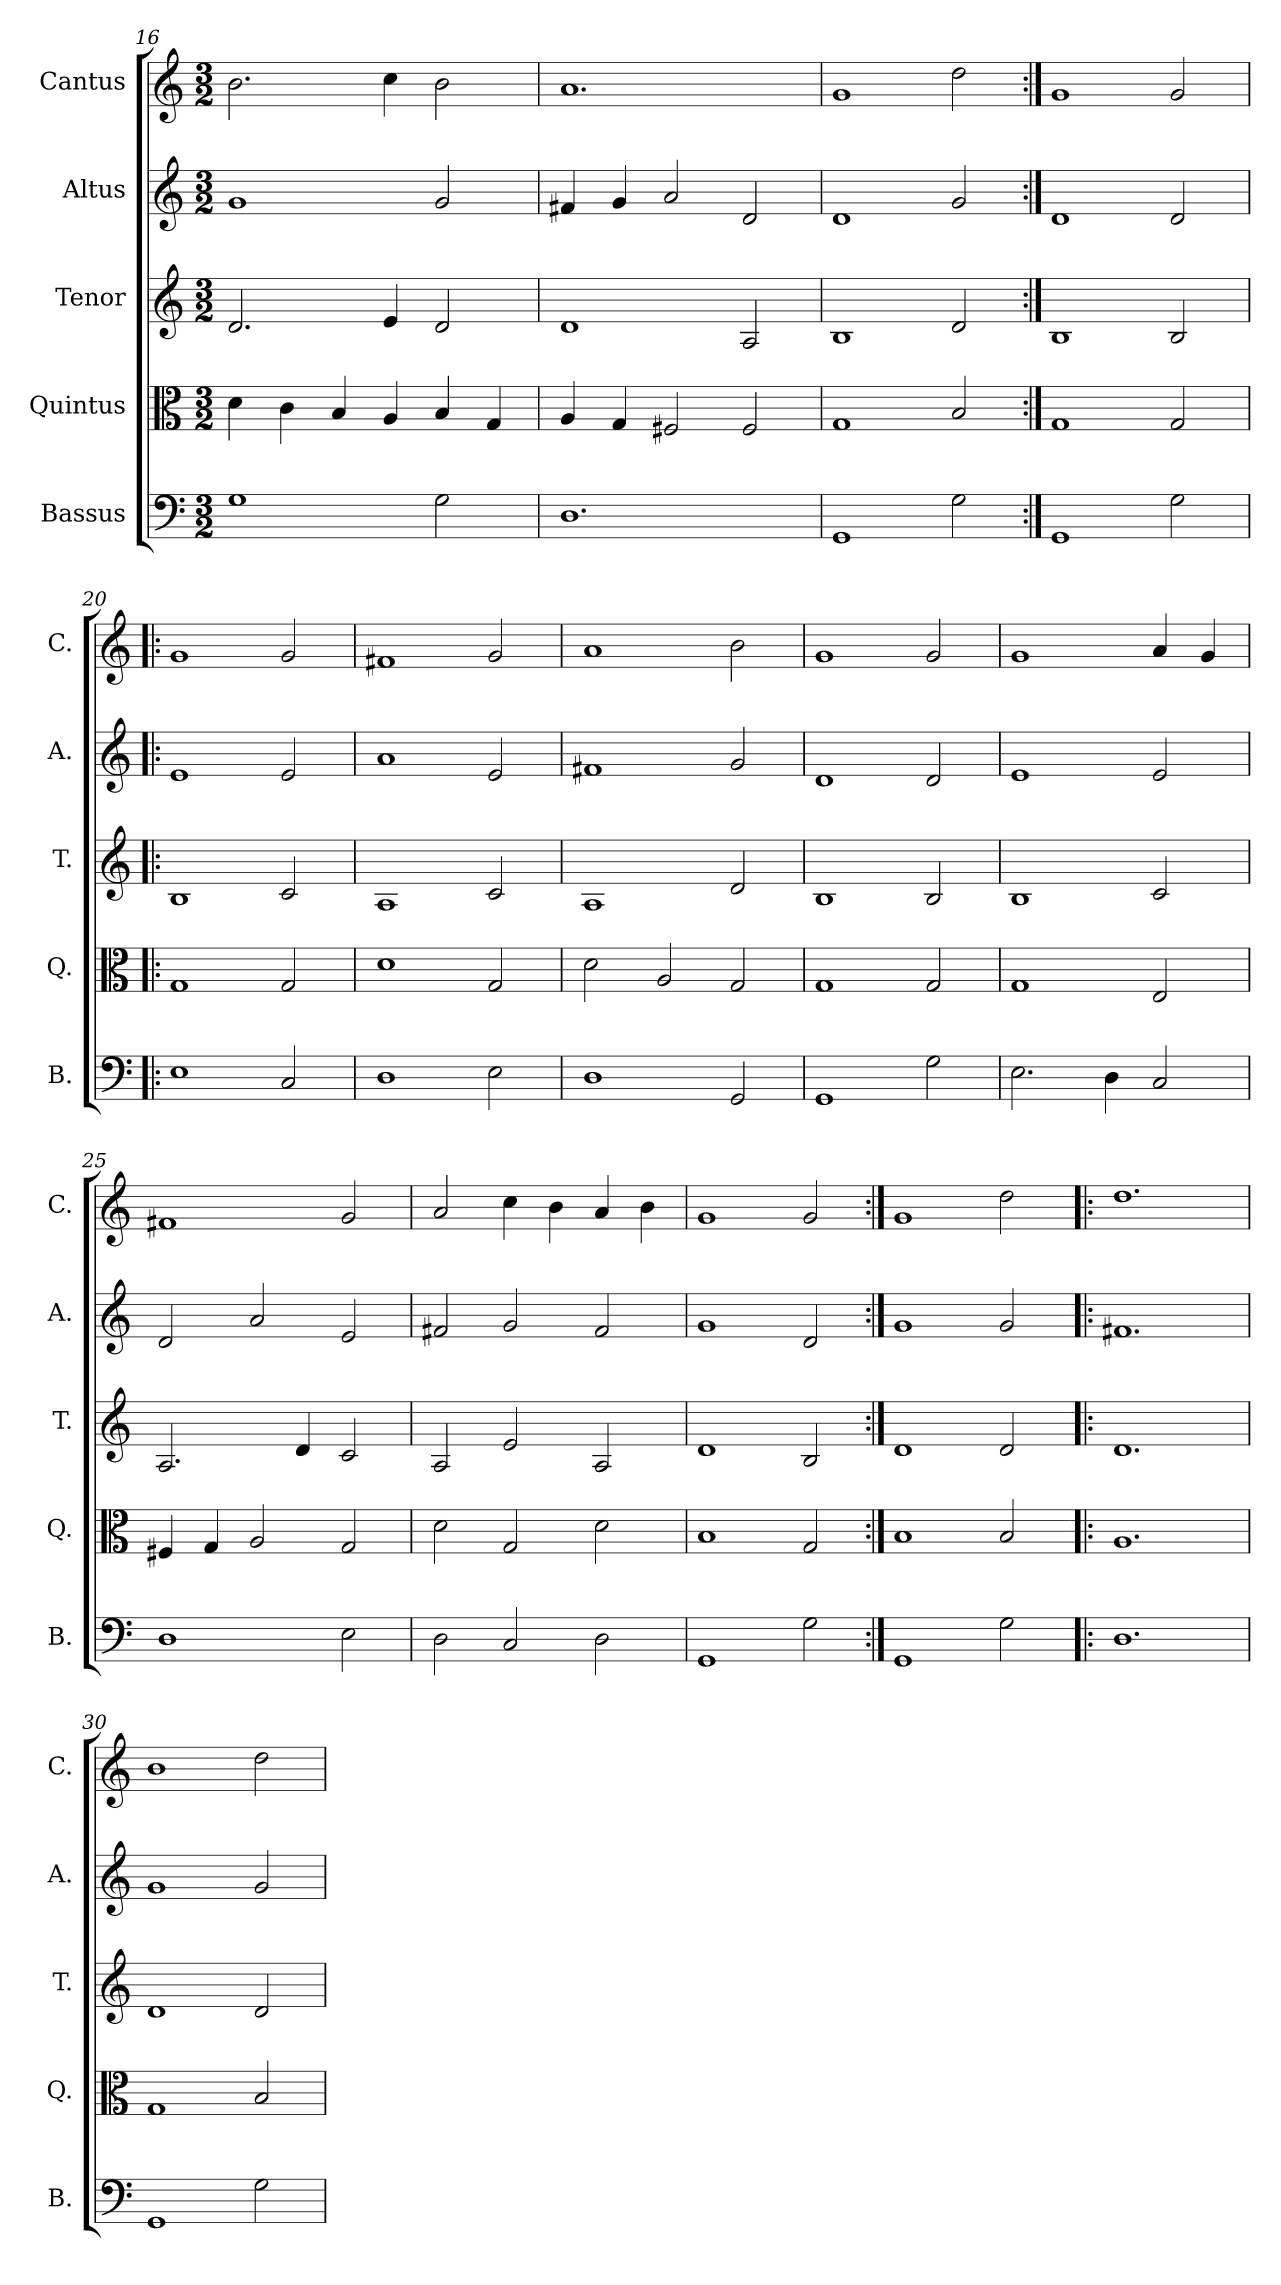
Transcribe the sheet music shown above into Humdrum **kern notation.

**kern	**kern	**kern	**kern	**kern
*part5	*part4	*part3	*part2	*part1
*staff5	*staff4	*staff3	*staff2	*staff1
*I"Bassus	*I"Quintus	*I"Tenor	*I"Altus	*I"Cantus
*I'B.	*I'Q.	*I'T.	*I'A.	*I'C.
*clefF4	*clefC3	*clefG2	*clefG2	*clefG2
*k[]	*k[]	*k[]	*k[]	*k[]
*C:	*C:	*C:	*C:	*C:
*M3/2	*M3/2	*M3/2	*M3/2	*M3/2
=16	=16	=16	=16	=16
1G\	4d\	2.d/	1g/	2.b\
.	4c\	.	.	.
.	4B/	.	.	.
.	4A/	4e/	.	4cc\
2G\	4B/	2d/	2g/	2b\
.	4G/	.	.	.
!!LO:LB:g=z
=17	=17	=17	=17	=17
1.D\	4A/	1d/	4f#X/	1.a/
.	4G/	.	4g/	.
.	2F#X/	.	2a/	.
.	2F#/	2A/	2d/	.
=18	=18	=18	=18	=18
1GG/	1G/	1B/	1d/	1g/
2G\	2B/	2d/	2g/	2dd\
=19:|!	=19:|!	=19:|!	=19:|!	=19:|!
1GG/	1G/	1B/	1d/	1g/
2G\	2G/	2B/	2d/	2g/
=20!|:	=20!|:	=20!|:	=20!|:	=20!|:
1E\	1G/	1B/	1e/	1g/
2C/	2G/	2c/	2e/	2g/
=21	=21	=21	=21	=21
1D\	1d\	1A/	1a/	1f#X/
2E\	2G/	2c/	2e/	2g/
=22	=22	=22	=22	=22
1D\	2d\	1A/	1f#X/	1a/
.	2A/	.	.	.
2GG/	2G/	2d/	2g/	2b\
=23	=23	=23	=23	=23
1GG/	1G/	1B/	1d/	1g/
2G\	2G/	2B/	2d/	2g/
=24	=24	=24	=24	=24
2.E\	1G/	1B/	1e/	1g/
4D\	.	.	.	.
2C/	2E/	2c/	2e/	4a/
.	.	.	.	4g/
!!LO:LB:g=z
=25	=25	=25	=25	=25
1D\	4F#X/	2.A/	2d/	1f#X/
.	4G/	.	.	.
.	2A/	.	2a/	.
.	.	4d/	.	.
2E\	2G/	2c/	2e/	2g/
=26	=26	=26	=26	=26
2D\	2d\	2A/	2f#X/	2a/
2C/	2G/	2e/	2g/	4cc\
.	.	.	.	4b\
2D\	2d\	2A/	2f#/	4a/
.	.	.	.	4b\
=27	=27	=27	=27	=27
1GG/	1B/	1d/	1g/	1g/
2G\	2G/	2B/	2d/	2g/
=28:|!	=28:|!	=28:|!	=28:|!	=28:|!
1GG/	1B/	1d/	1g/	1g/
2G\	2B/	2d/	2g/	2dd\
=29!|:	=29!|:	=29!|:	=29!|:	=29!|:
1.D\	1.A/	1.d/	1.f#X/	1.dd\
=30	=30	=30	=30	=30
1GG/	1G/	1d/	1g/	1b\
2G\	2B/	2d/	2g/	2dd\
=	=	=	=	=
*-	*-	*-	*-	*-
